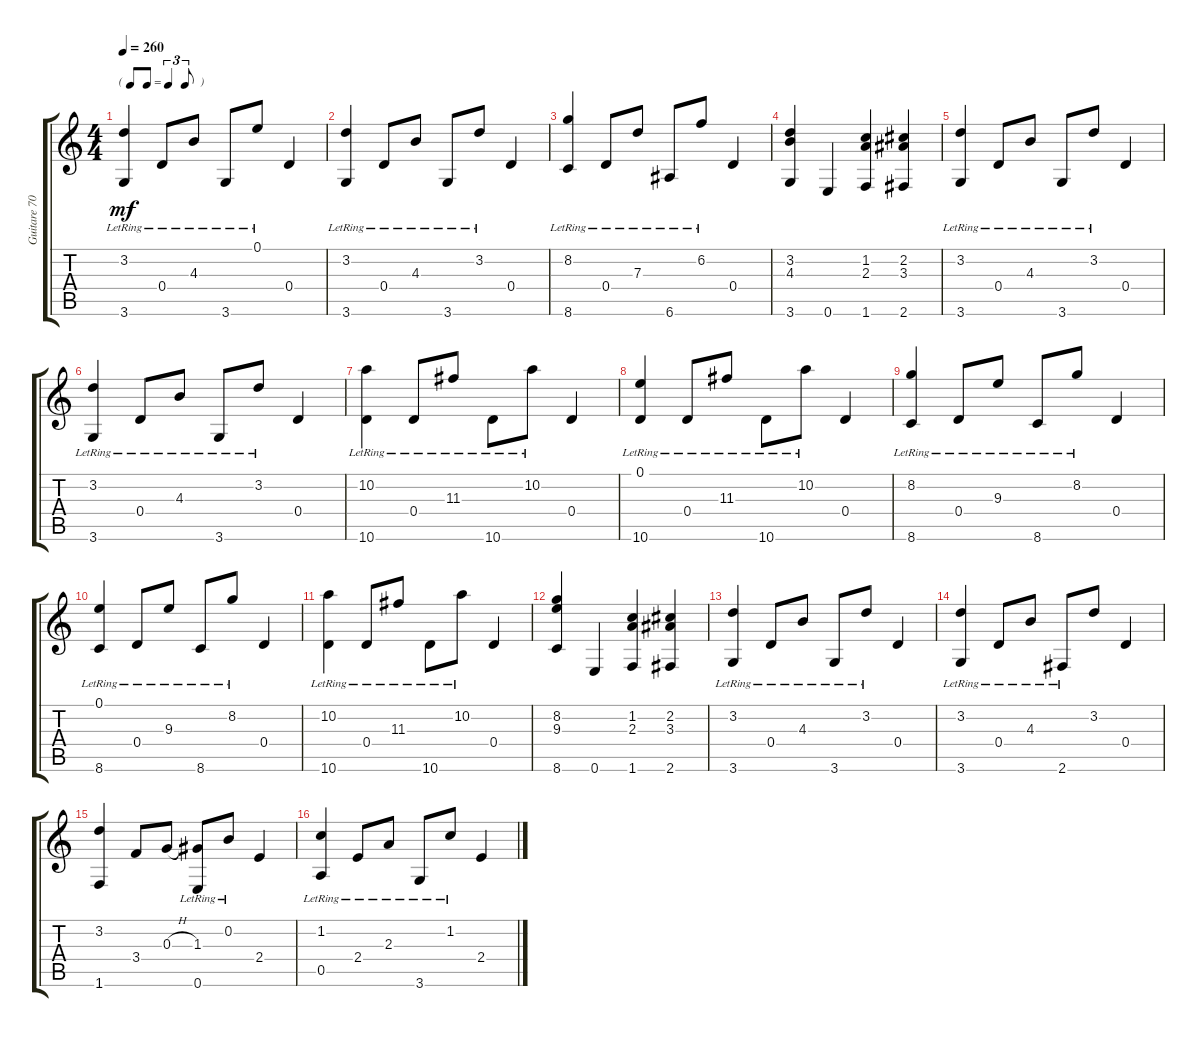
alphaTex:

\track ("Guitare 70s & Novembre 99" "Guitare 70") {instrument acousticguitarnylon}
\staff {score tabs}
\tuning (E4 B3 G3 D3 A2 E2) {hide}
\ts (4 4)
\tf triplet8th
\tempo 260
\clef g2
\ks c
(3.2{lr} 3.6{lr}).4{dy mf} 0.4{lr}.8 4.3{lr}.8 3.6{lr}.8 0.1{lr}.8 0.4.4 |
(3.2{lr} 3.6{lr}).4 0.4{lr}.8 4.3{lr}.8 3.6{lr}.8 3.2{lr}.8 0.4.4 |
(8.2{lr} 8.6{lr}).4 0.4{lr}.8 7.3{lr}.8 6.6{lr}.8 6.2{lr}.8 0.4.4 |
(3.2 4.3 3.6).4 0.6.4 (1.2 2.3 1.6).4 (2.2 3.3 2.6).4 |
(3.2{lr} 3.6{lr}).4 0.4{lr}.8 4.3{lr}.8 3.6{lr}.8 3.2{lr}.8 0.4.4 |
(3.2{lr} 3.6{lr}).4 0.4{lr}.8 4.3{lr}.8 3.6{lr}.8 3.2{lr}.8 0.4.4 |
(10.2{lr} 10.6{lr}).4 0.4{lr}.8 11.3{lr}.8 10.6{lr}.8 10.2{lr}.8 0.4.4 |
(0.1{lr} 10.6{lr}).4 0.4{lr}.8 11.3{lr}.8 10.6{lr}.8 10.2{lr}.8 0.4.4 |
(8.2{lr} 8.6{lr}).4 0.4{lr}.8 9.3{lr}.8 8.6{lr}.8 8.2{lr}.8 0.4.4 |
(0.1{lr} 8.6{lr}).4 0.4{lr}.8 9.3{lr}.8 8.6{lr}.8 8.2{lr}.8 0.4.4 |
(10.2{lr} 10.6{lr}).4 0.4{lr}.8 11.3{lr}.8 10.6{lr}.8 10.2{lr}.8 0.4.4 |
(8.2 9.3 8.6).4 0.6.4 (1.2 2.3 1.6).4 (2.2 3.3 2.6).4 |
(3.2{lr} 3.6{lr}).4 0.4{lr}.8 4.3{lr}.8 3.6{lr}.8 3.2{lr}.8 0.4.4 |
(3.2{lr} 3.6{lr}).4 0.4{lr}.8 4.3{lr}.8 2.6{lr}.8 3.2.8 0.4.4 |
(3.2 1.6).4 3.4.8 0.3{h}.8 (1.3{lr} 0.6{lr}).8 0.2{lr}.8 2.4.4 |
(1.2{lr} 0.5{lr}).4 2.4{lr}.8 2.3{lr}.8 3.6{lr}.8 1.2{lr}.8 2.4.4
